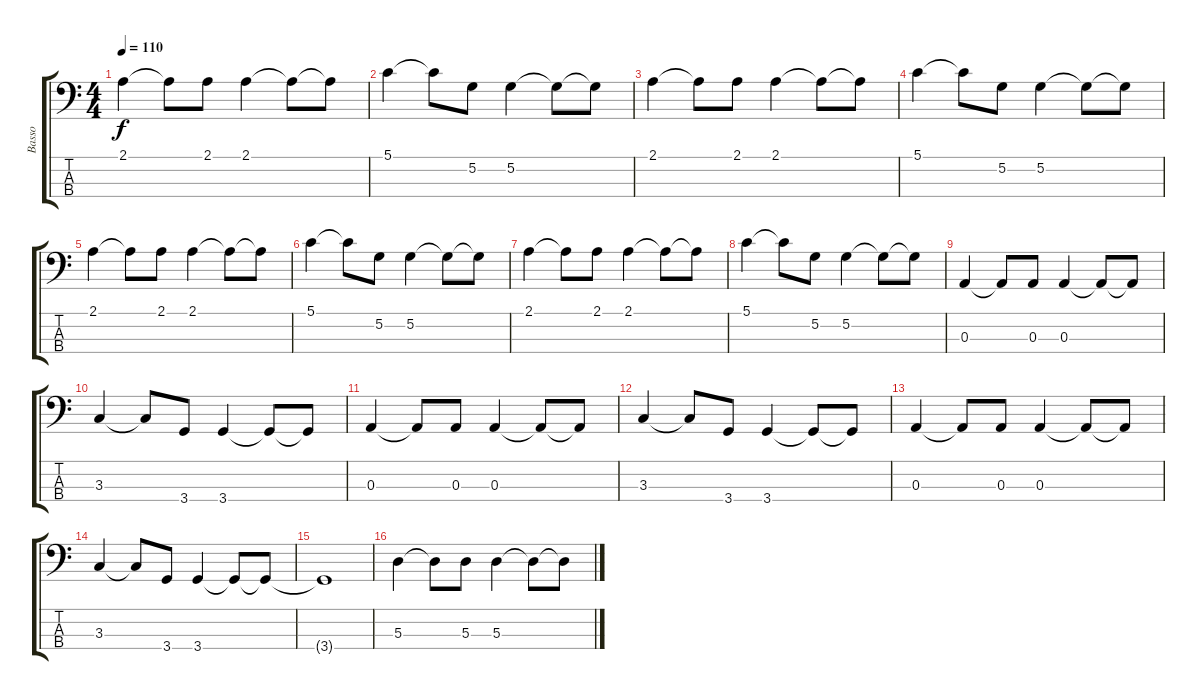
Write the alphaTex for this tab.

\track ("Basso" "Basso") {instrument electricbassfinger}
\staff {score tabs}
\tuning (G2 D2 A1 E1) {hide}
\ts (4 4)
\tempo 110
\clef f4
\ks c
2.1.4{dy f} 2.1{t}.8 2.1.8 2.1.4 2.1{t}.8 2.1{t}.8 |
5.1.4 5.1{t}.8 5.2.8 5.2.4 5.2{t}.8 5.2{t}.8 |
2.1.4 2.1{t}.8 2.1.8 2.1.4 2.1{t}.8 2.1{t}.8 |
5.1.4 5.1{t}.8 5.2.8 5.2.4 5.2{t}.8 5.2{t}.8 |
2.1.4 2.1{t}.8 2.1.8 2.1.4 2.1{t}.8 2.1{t}.8 |
5.1.4 5.1{t}.8 5.2.8 5.2.4 5.2{t}.8 5.2{t}.8 |
2.1.4 2.1{t}.8 2.1.8 2.1.4 2.1{t}.8 2.1{t}.8 |
5.1.4 5.1{t}.8 5.2.8 5.2.4 5.2{t}.8 5.2{t}.8 |
0.3.4 0.3{t}.8 0.3.8 0.3.4 0.3{t}.8 0.3{t}.8 |
3.3.4 3.3{t}.8 3.4.8 3.4.4 3.4{t}.8 3.4{t}.8 |
0.3.4 0.3{t}.8 0.3.8 0.3.4 0.3{t}.8 0.3{t}.8 |
3.3.4 3.3{t}.8 3.4.8 3.4.4 3.4{t}.8 3.4{t}.8 |
0.3.4 0.3{t}.8 0.3.8 0.3.4 0.3{t}.8 0.3{t}.8 |
3.3.4 3.3{t}.8 3.4.8 3.4.4 3.4{t}.8 3.4{t}.8 |
3.4{t}.1 |
5.3.4 5.3{t}.8 5.3.8 5.3.4 5.3{t}.8 5.3{t}.8
